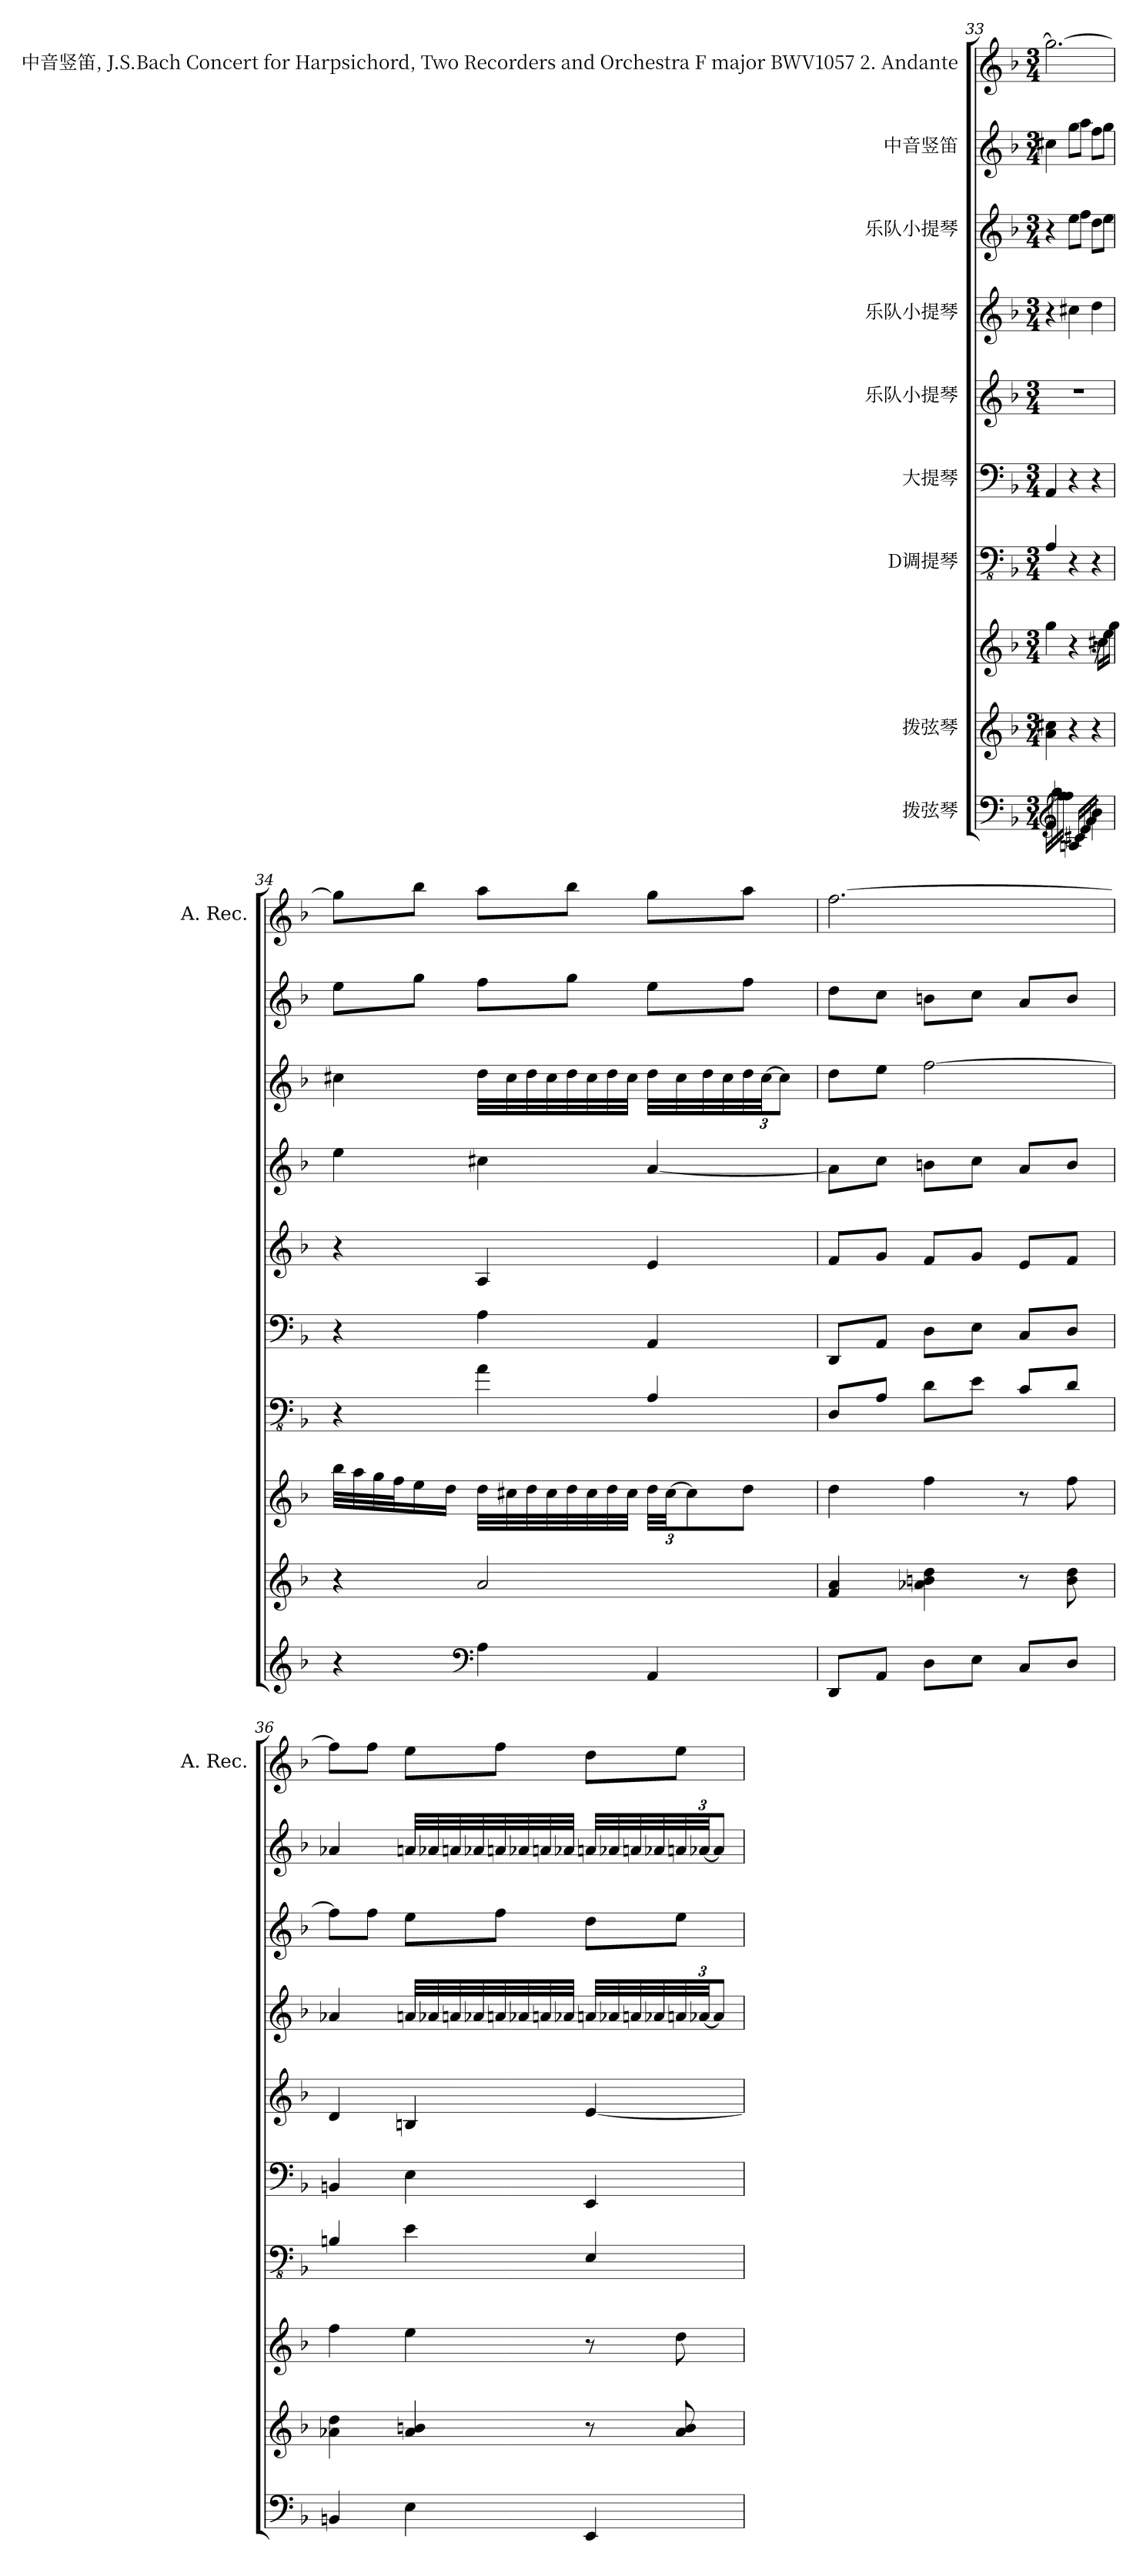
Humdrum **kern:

**kern	**kern	**kern	**kern	**kern	**kern	**kern	**kern	**kern	**kern
*part9	*part8	*part8	*part7	*part6	*part5	*part4	*part3	*part2	*part1
*staff10	*staff9	*staff8	*staff7	*staff6	*staff5	*staff4	*staff3	*staff2	*staff1
*I"拨弦琴	*I"拨弦琴	*	*I"D调提琴	*I"大提琴	*I"乐队小提琴	*I"乐队小提琴	*I"乐队小提琴	*I"中音竖笛	*I"中音竖笛, J.S.Bach Concert for Harpsichord, Two Recorders and Orchestra F major BWV1057 2. Andante
*	*	*	*	*	*	*	*	*	*I'A. Rec.
!!LO:PB:g=z
*clefF4	*clefG2	*clefG2	*clefFv4	*clefF4	*clefG2	*clefG2	*clefG2	*clefG2	*clefG2
*	*	*	*ITrd7c12	*	*	*	*	*	*
*k[b-]	*k[b-]	*k[b-]	*k[b-]	*k[b-]	*k[b-]	*k[b-]	*k[b-]	*k[b-]	*k[b-]
*M3/4	*M3/4	*M3/4	*M3/4	*M3/4	*M3/4	*M3/4	*M3/4	*M3/4	*M3/4
=33	=33	=33	=33	=33	=33	=33	=33	=33	=33
16AA\LL	4a\ 4cc#X\	4gg\	4AAA/	4AA/	2.r	4r	4r	4cc#X\	2.gg\_
16B-\	.	.	.	.	.	.	.	.	.
16A\	.	.	.	.	.	.	.	.	.
16A-X\JJ	.	.	.	.	.	.	.	.	.
*clefG2	*	*	*	*	*	*	*	*	*
16An/LL	4r	4r	4r	4r	.	4cc#X\	8ee\L	8gg\L	.
16c#X/	.	.	.	.	.	.	.	.	.
16e/	.	.	.	.	.	.	8ff\J	8aa\J	.
16g/JJ	.	.	.	.	.	.	.	.	.
4b-'\	4r	16r	4r	4r	.	4dd\	8dd\L	8ff\L	.
.	.	16cc#X\LL	.	.	.	.	.	.	.
.	.	16ee\	.	.	.	.	8ee\J	8gg\J	.
.	.	16gg\JJ	.	.	.	.	.	.	.
=34	=34	=34	=34	=34	=34	=34	=34	=34	=34
4r	4r	32bb-\LLL	4r	4r	4r	4ee\	4cc#X\	8ee\L	8gg\L]
.	.	32aa\	.	.	.	.	.	.	.
.	.	32gg\	.	.	.	.	.	.	.
.	.	32ff\J	.	.	.	.	.	.	.
.	.	16ee\	.	.	.	.	.	8gg\J	8bb-\J
.	.	16dd\JJ	.	.	.	.	.	.	.
*clefF4	*	*	*	*	*	*	*	*	*
4A\	2a/	32dd\LLL	4AA\	4A\	4A/	4cc#X\	32dd\LLL	8ff\L	8aa\L
.	.	32cc#X\	.	.	.	.	32cc#\	.	.
.	.	32dd\	.	.	.	.	32dd\	.	.
.	.	32cc#\	.	.	.	.	32cc#\	.	.
.	.	32dd\	.	.	.	.	32dd\	8gg\J	8bb-\J
.	.	32cc#\	.	.	.	.	32cc#\	.	.
.	.	32dd\	.	.	.	.	32dd\	.	.
.	.	32cc#\JJJ	.	.	.	.	32cc#\JJJ	.	.
*	*	*Xbrackettup	*	*	*	*	*	*	*
4AA/	.	48dd\LLL	4AAA/	4AA/	4e/	[4a/	32dd\LLL	8ee\L	8gg\L
.	.	[48cc#\JJ	.	.	.	.	.	.	.
.	.	.	.	.	.	.	32cc#\	.	.
.	.	12cc#\]	.	.	.	.	.	.	.
.	.	.	.	.	.	.	32dd\	.	.
.	.	.	.	.	.	.	32cc#\	.	.
*	*	*	*	*	*	*	*Xbrackettup	*	*
.	.	8dd\J	.	.	.	.	48dd\	8ff\J	8aa\J
.	.	.	.	.	.	.	[48cc#\JJ	.	.
.	.	.	.	.	.	.	12cc#\J]	.	.
!!LO:PB:g=z
=35	=35	=35	=35	=35	=35	=35	=35	=35	=35
8DD/L	4f/ 4a/	4dd\	8DDD/L	8DD/L	8f/L	8a\L]	8dd\L	8dd\L	[2.ff\
8AA/J	.	.	8AAA/J	8AA/J	8g/J	8cc\J	8ee\J	8cc\J	.
8D\L	4a-X\ 4bn\ 4dd\	4ff\	8DD\L	8D\L	8f/L	8bn\L	[2ff\	8bn\L	.
8E\J	.	.	8EE\J	8E\J	8g/J	8cc\J	.	8cc\J	.
8C/L	8r	8r	8CC/L	8C/L	8e/L	8a/L	.	8a/L	.
8D/J	8b\ 8dd\	8ff\	8DD/J	8D/J	8f/J	8b/J	.	8b/J	.
=36	=36	=36	=36	=36	=36	=36	=36	=36	=36
4BBn/	4a-X\ 4dd\	4ff\	4BBBn/	4BBn/	4d/	4a-X/	8ff\L]	4a-X/	8ff\L]
.	.	.	.	.	.	.	8ff\J	.	8ff\J
4E\	4a-/ 4bn/	4ee\	4EE\	4E\	4Bn/	32an/LLL	8ee\L	32an/LLL	8ee\L
.	.	.	.	.	.	32a-X/	.	32a-X/	.
.	.	.	.	.	.	32an/	.	32an/	.
.	.	.	.	.	.	32a-X/	.	32a-X/	.
.	.	.	.	.	.	32an/	8ff\J	32an/	8ff\J
.	.	.	.	.	.	32a-X/	.	32a-X/	.
.	.	.	.	.	.	32an/	.	32an/	.
.	.	.	.	.	.	32a-X/JJJ	.	32a-X/JJJ	.
4EE/	8r	8r	4EEE/	4EE/	[4e/	32an/LLL	8dd\L	32an/LLL	8dd\L
.	.	.	.	.	.	32a-X/	.	32a-X/	.
.	.	.	.	.	.	32an/	.	32an/	.
.	.	.	.	.	.	32a-X/	.	32a-X/	.
*	*	*	*	*	*	*Xbrackettup	*	*Xbrackettup	*
.	8a-/ 8b/	8dd\	.	.	.	48an/	8ee\J	48an/	8ee\J
.	.	.	.	.	.	[48a-X/JJ	.	[48a-X/JJ	.
.	.	.	.	.	.	12a-/J]	.	12a-/J]	.
=	=	=	=	=	=	=	=	=	=
*-	*-	*-	*-	*-	*-	*-	*-	*-	*-
